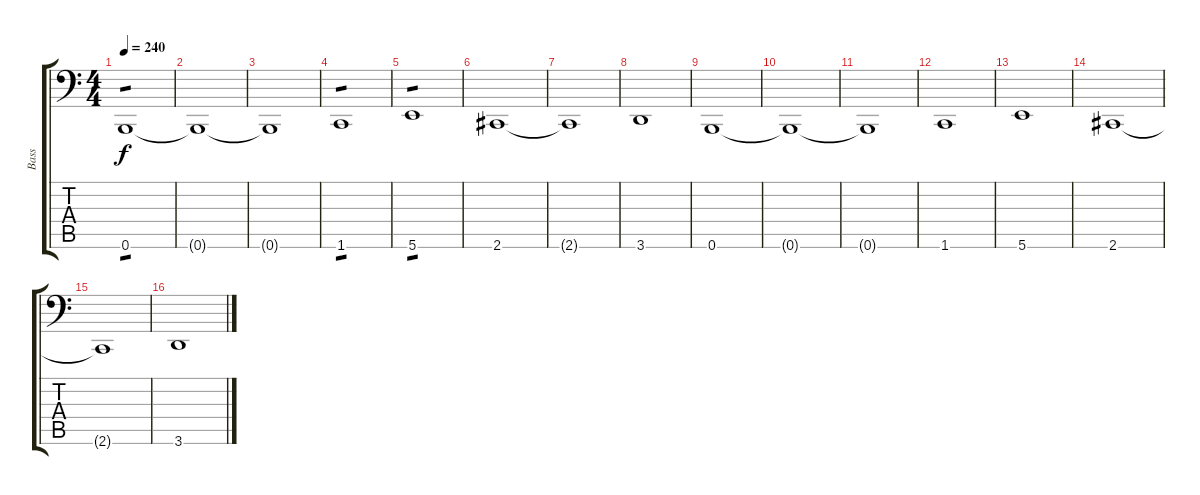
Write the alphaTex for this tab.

\track ("Bass" "Bass") {instrument electricbassfinger}
\staff {score tabs}
\tuning (Db3 Ab2 E2 B1 Gb1 B0) {hide}
\ts (4 4)
\tempo 240
\clef f4
\ks c
0.6.1{tp 1 dy f} |
0.6{t}.1 |
0.6{t}.1 |
1.6.1{tp 1} |
5.6.1{tp 1} |
2.6.1 |
2.6{t}.1 |
3.6.1 |
0.6.1 |
0.6{t}.1 |
0.6{t}.1 |
1.6.1 |
5.6.1 |
2.6.1 |
2.6{t}.1 |
3.6.1
